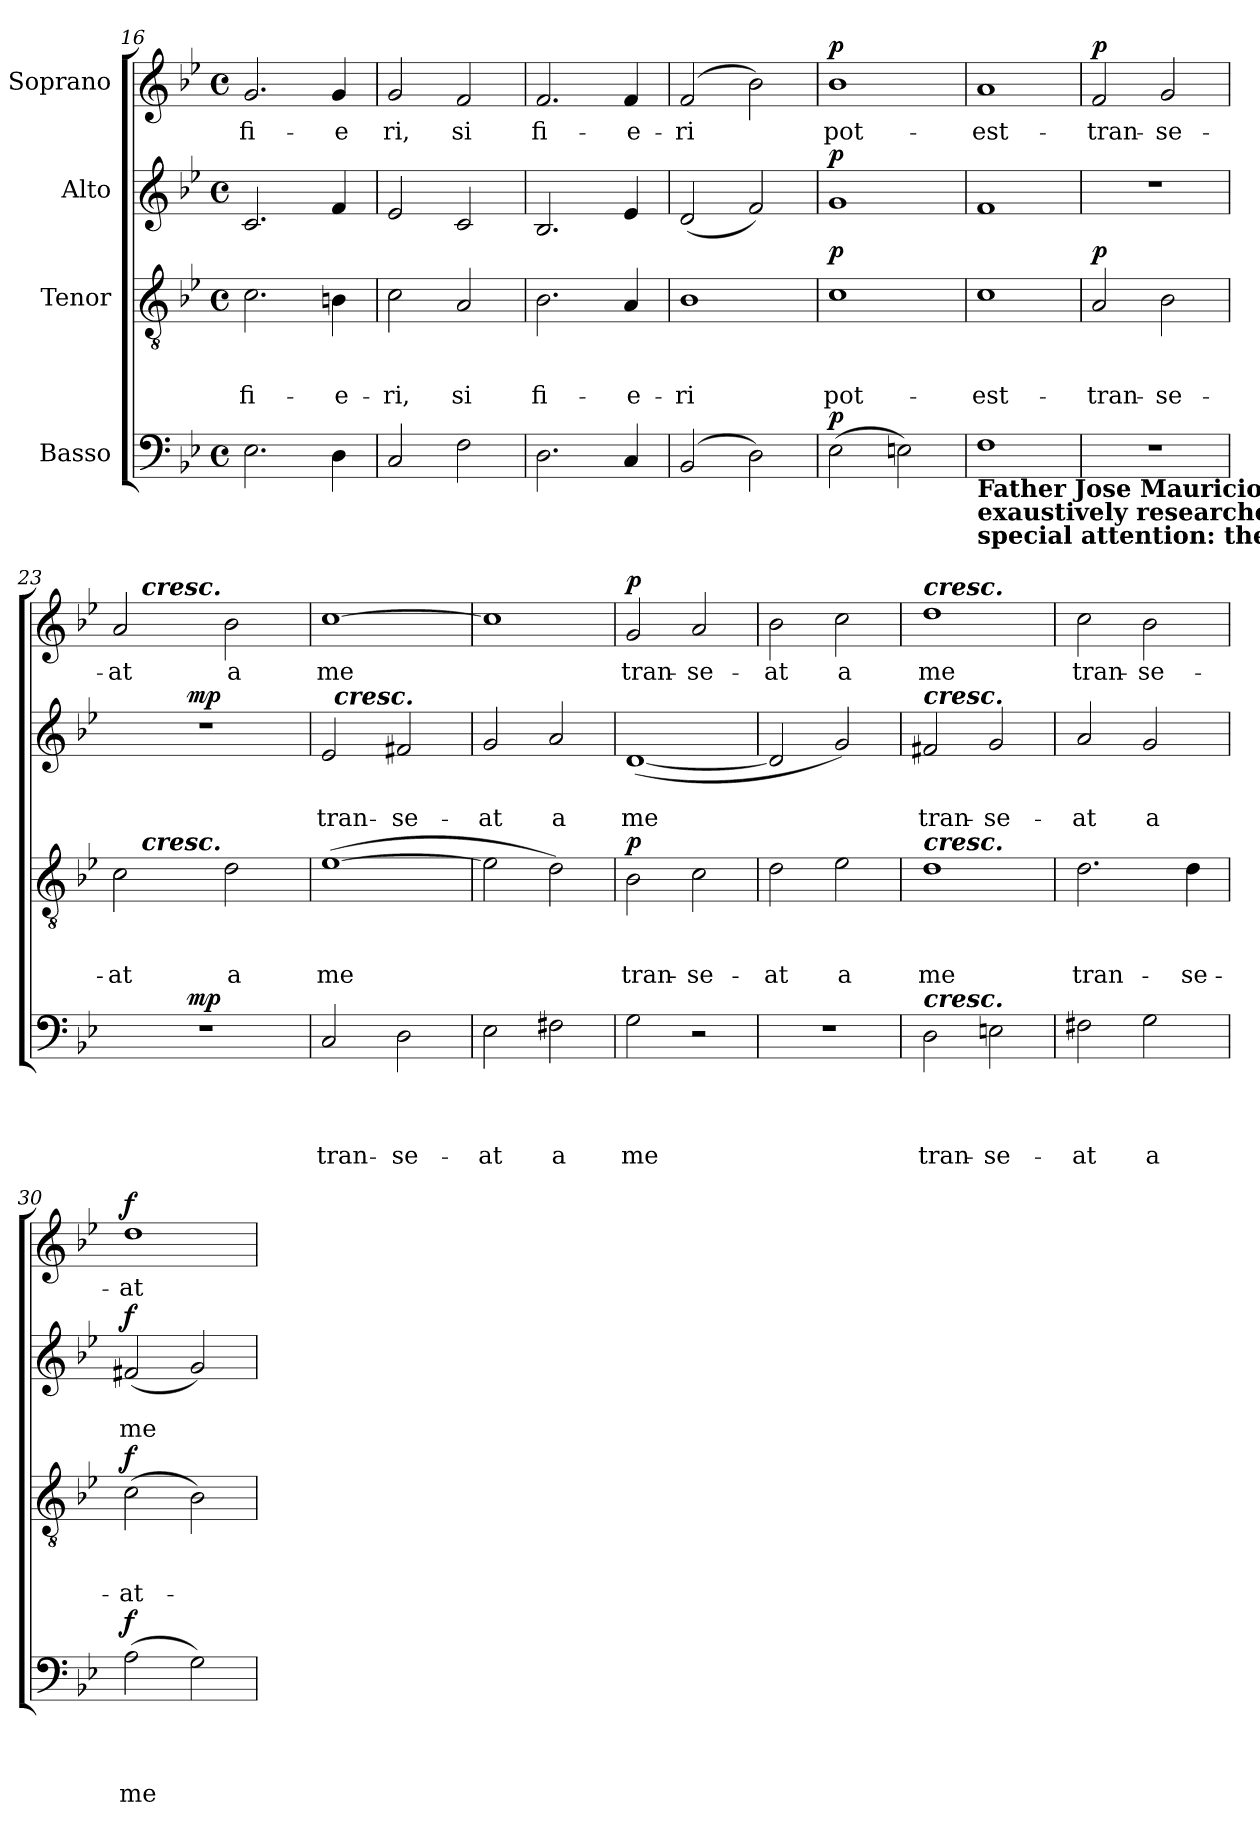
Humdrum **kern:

**kern	**text	**text	**text	**text	**dynam	**kern	**text	**text	**text	**dynam	**kern	**text	**text	**dynam	**kern	**text	**dynam
*part4	*part4	*part4	*part4	*part4	*part4	*part3	*part3	*part3	*part3	*part3	*part2	*part2	*part2	*part2	*part1	*part1	*part1
*staff4	*staff4	*staff4	*staff4	*staff4	*staff4	*staff3	*staff3	*staff3	*staff3	*staff3	*staff2	*staff2	*staff2	*staff2	*staff1	*staff1	*staff1
*I"Basso	*	*	*	*	*	*I"Tenor	*	*	*	*	*I"Alto	*	*	*	*I"Soprano	*	*
*clefF4	*	*	*	*	*	*clefGv2	*	*	*	*	*clefG2	*	*	*	*clefG2	*	*
*k[b-e-]	*	*	*	*	*	*k[b-e-]	*	*	*	*	*k[b-e-]	*	*	*	*k[b-e-]	*	*
*B-:	*	*	*	*	*	*B-:	*	*	*	*	*B-:	*	*	*	*B-:	*	*
*M4/4	*	*	*	*	*	*M4/4	*	*	*	*	*M4/4	*	*	*	*M4/4	*	*
*met(c)	*	*	*	*	*	*met(c)	*	*	*	*	*met(c)	*	*	*	*met(c)	*	*
=16	=16	=16	=16	=16	=16	=16	=16	=16	=16	=16	=16	=16	=16	=16	=16	=16	=16
!	!	!	!	!	!	!	!	!	!LO:LY:b	!	!	!	!	!	!	!LO:LY:b	!
2.E-\	.	.	.	.	.	2.c\	.	.	fi-	.	2.c/	.	.	.	2.g/	fi-	.
!	!	!	!	!	!	!	!	!	!LO:LY:b	!	!	!	!	!	!	!LO:LY:b	!
4D\	.	.	.	.	.	4Bn\	.	.	-e-	.	4f/	.	.	.	4g/	-e	.
=17	=17	=17	=17	=17	=17	=17	=17	=17	=17	=17	=17	=17	=17	=17	=17	=17	=17
!	!	!	!	!	!	!	!	!	!LO:LY:b	!	!	!	!	!	!	!LO:LY:b	!
2C/	.	.	.	.	.	2c\	.	.	-ri,	.	2e-/	.	.	.	2g/	ri,	.
!	!	!	!	!	!	!	!	!	!LO:LY:b	!	!	!	!	!	!	!LO:LY:b	!
2F\	.	.	.	.	.	2A/	.	.	si	.	2c/	.	.	.	2f/	si	.
=18	=18	=18	=18	=18	=18	=18	=18	=18	=18	=18	=18	=18	=18	=18	=18	=18	=18
!	!	!	!	!	!	!	!	!	!LO:LY:b	!	!	!	!	!	!	!LO:LY:b	!
2.D\	.	.	.	.	.	2.B-\	.	.	fi-	.	2.B-/	.	.	.	2.f/	fi-	.
!	!	!	!	!	!	!	!	!	!LO:LY:b	!	!	!	!	!	!	!LO:LY:b	!
4C/	.	.	.	.	.	4A/	.	.	-e-	.	4e-/	.	.	.	4f/	-e-	.
=19	=19	=19	=19	=19	=19	=19	=19	=19	=19	=19	=19	=19	=19	=19	=19	=19	=19
!	!	!	!	!	!	!	!	!	!LO:LY:b	!	!	!	!	!	!	!LO:LY:b	!
(<2BB-/	.	.	.	.	.	1B-	.	.	-ri	.	(<2d/	.	.	.	(<2f/	-ri	.
2D\)	.	.	.	.	.	.	.	.	.	.	2f/)	.	.	.	2b-\)	.	.
!!LO:LB:g=z
=20	=20	=20	=20	=20	=20	=20	=20	=20	=20	=20	=20	=20	=20	=20	=20	=20	=20
!	!	!	!	!	!LO:DY:a	!	!	!	!LO:LY:b	!LO:DY:a	!	!	!	!LO:DY:a	!	!LO:LY:b	!LO:DY:a
(>2E-\	.	.	.	.	p	1c	.	.	pot-	p	1g	.	.	p	1b-	pot-	p
2En\)	.	.	.	.	.	.	.	.	.	.	.	.	.	.	.	.	.
!!LO:PB:g=z
=21	=21	=21	=21	=21	=21	=21	=21	=21	=21	=21	=21	=21	=21	=21	=21	=21	=21
!LO:TX:b:B:t=Father Jose Mauricio Nunes Garcia was one of the greatest composers of the Brazilian colonial era. His life and works have been \nexaustively researched by Professor Cleofe Person de Mattos. Two amongst her many outstanding publications on him deserve \nspecial attention&colon; the Complete Catalog of Jose Mauricio's works (1970) and a biography of the composer, issued in 1997.	!	!	!	!	!	!	!	!	!	!	!	!	!	!	!	!	!
!	!	!	!	!	!	!	!	!	!LO:LY:b	!	!	!	!	!	!	!LO:LY:b	!
1F	.	.	.	.	.	1c	.	.	-est-	.	1f	.	.	.	1a	-est-	.
=22	=22	=22	=22	=22	=22	=22	=22	=22	=22	=22	=22	=22	=22	=22	=22	=22	=22
!	!	!	!	!	!	!	!	!	!LO:LY:b	!LO:DY:a	!	!	!	!	!	!LO:LY:b	!LO:DY:a
1r	.	.	.	.	.	2A/	.	.	-tran-	p	1r	.	.	.	2f/	-tran-	p
!	!	!	!	!	!	!	!	!	!LO:LY:b	!	!	!	!	!	!	!LO:LY:b	!
.	.	.	.	.	.	2B-\	.	.	-se-	.	.	.	.	.	2g/	-se-	.
=23	=23	=23	=23	=23	=23	=23	=23	=23	=23	=23	=23	=23	=23	=23	=23	=23	=23
!	!	!	!	!	!	!	!	!	!LO:LY:b	!	!	!	!	!	!	!LO:LY:b	!
*^	*	*	*	*	*	*^	*	*	*	*	*^	*	*	*	*^	*	*
1r	4ryy	.	.	.	.	.	2c\	8ryy	.	.	-at	.	1r	4ryy	.	.	.	2a/	8ryy	-at	.
!	!	!	!	!	!	!	!	!	!	!	!	!	!	!	!	!	!	!	!LO:TX:a:Bi:t=cresc.	!	!
!	!	!	!	!	!	!	!	!LO:TX:a:Bi:t=cresc.	!	!	!	!	!	!	!	!	!	!	!	!	!
.	.	.	.	.	.	.	.	2..ryy	.	.	.	.	.	.	.	.	.	.	2..ryy	.	.
.	16ryy	.	.	.	.	.	.	.	.	.	.	.	.	16ryy	.	.	.	.	.	.	.
!	!	!	!	!	!	!LO:DY:b	!	!	!	!	!	!	!	!	!	!	!LO:DY:b	!	!	!	!
.	2ryy	.	.	.	.	mp	.	.	.	.	.	.	.	2ryy	.	.	mp	.	.	.	.
!	!	!	!	!	!	!	!	!	!	!	!LO:LY:b	!	!	!	!	!	!	!	!	!LO:LY:b	!
.	.	.	.	.	.	.	2d\	.	.	.	a	.	.	.	.	.	.	2b-\	.	a	.
.	8.ryy	.	.	.	.	.	.	.	.	.	.	.	.	8.ryy	.	.	.	.	.	.	.
=24	=24	=24	=24	=24	=24	=24	=24	=24	=24	=24	=24	=24	=24	=24	=24	=24	=24	=24	=24	=24	=24
!LO:TX:a:Bi:t=cresc.	!	!	!	!	!	!	!	!	!	!	!	!	!	!	!	!	!	!	!	!	!
!	!	!	!	!	!LO:LY:b	!	!	!	!	!	!LO:LY:b	!	!	!	!	!LO:LY:b	!	!	!	!LO:LY:b	!
*v	*v	*	*	*	*	*	*	*	*	*	*	*	*	*	*	*	*	*v	*v	*	*
*	*	*	*	*	*	*v	*v	*	*	*	*	*	*	*	*	*	*	*	*
2C/	.	.	.	tran-	.	(>[>1e-	.	.	me	.	2e-/	32ryy	.	tran-	.	[>1cc	me	.
!	!	!	!	!	!	!	!	!	!	!	!	!LO:TX:a:Bi:t=cresc.	!	!	!	!	!	!
.	.	.	.	.	.	.	.	.	.	.	.	2ryy	.	.	.	.	.	.
!	!	!	!	!LO:LY:b	!	!	!	!	!	!	!	!	!	!LO:LY:b	!	!	!	!
2D\	.	.	.	-se-	.	.	.	.	.	.	2f#X/	.	.	-se-	.	.	.	.
.	.	.	.	.	.	.	.	.	.	.	.	4...ryy	.	.	.	.	.	.
=25	=25	=25	=25	=25	=25	=25	=25	=25	=25	=25	=25	=25	=25	=25	=25	=25	=25	=25
!	!	!	!	!LO:LY:b	!	!	!	!	!	!	!	!	!	!LO:LY:b	!	!	!	!
*	*	*	*	*	*	*	*	*	*	*	*v	*v	*	*	*	*	*	*
2E-\	.	.	.	-at	.	2e-\]	.	.	.	.	2g/	.	-at	.	1cc]	.	.
!	!	!	!	!LO:LY:b	!	!	!	!	!	!	!	!	!LO:LY:b	!	!	!	!
2F#X\	.	.	.	a	.	2d\)	.	.	.	.	2a/	.	a	.	.	.	.
=26	=26	=26	=26	=26	=26	=26	=26	=26	=26	=26	=26	=26	=26	=26	=26	=26	=26
!	!	!	!	!LO:LY:b	!	!	!	!	!LO:LY:b	!LO:DY:a	!	!	!LO:LY:b	!	!	!LO:LY:b	!LO:DY:a
2G\	.	.	.	me	.	2B-\	.	.	tran-	p	(<[<1d	.	me	.	2g/	tran-	p
!	!	!	!	!	!	!	!	!	!LO:LY:b	!	!	!	!	!	!	!LO:LY:b	!
2r	.	.	.	.	.	2c\	.	.	-se-	.	.	.	.	.	2a/	-se-	.
=27	=27	=27	=27	=27	=27	=27	=27	=27	=27	=27	=27	=27	=27	=27	=27	=27	=27
!	!	!	!	!	!	!	!	!	!LO:LY:b	!	!	!	!	!	!	!LO:LY:b	!
1r	.	.	.	.	.	2d\	.	.	-at	.	2d/]	.	.	.	2b-\	-at	.
!	!	!	!	!	!	!	!	!	!LO:LY:b	!	!	!	!	!	!	!LO:LY:b	!
.	.	.	.	.	.	2e-\	.	.	a	.	2g/)	.	.	.	2cc\	a	.
=28	=28	=28	=28	=28	=28	=28	=28	=28	=28	=28	=28	=28	=28	=28	=28	=28	=28
!	!	!	!	!	!	!	!	!	!	!	!	!	!	!	!LO:TX:a:Bi:t=cresc.	!	!
!	!	!	!	!	!	!	!	!	!	!	!LO:TX:a:Bi:t=cresc.	!	!	!	!	!	!
!	!	!	!	!	!	!LO:TX:a:Bi:t=cresc.	!	!	!	!	!	!	!	!	!	!	!
!LO:TX:a:Bi:t=cresc.	!	!	!	!	!	!	!	!	!	!	!	!	!	!	!	!	!
!	!	!	!	!LO:LY:b	!	!	!	!	!LO:LY:b	!	!	!	!LO:LY:b	!	!	!LO:LY:b	!
2D\	.	.	.	tran-	.	1d	.	.	me	.	2f#X/	.	tran-	.	1dd	me	.
!	!	!	!	!LO:LY:b	!	!	!	!	!	!	!	!	!LO:LY:b	!	!	!	!
2En\	.	.	.	-se-	.	.	.	.	.	.	2g/	.	-se-	.	.	.	.
=29	=29	=29	=29	=29	=29	=29	=29	=29	=29	=29	=29	=29	=29	=29	=29	=29	=29
!	!	!	!	!LO:LY:b	!	!	!	!	!LO:LY:b	!	!	!	!LO:LY:b	!	!	!LO:LY:b	!
2F#X\	.	.	.	-at	.	2.d\	.	.	tran-	.	2a/	.	-at	.	2cc\	tran-	.
!	!	!	!	!LO:LY:b	!	!	!	!	!	!	!	!	!LO:LY:b	!	!	!LO:LY:b	!
2G\	.	.	.	a	.	.	.	.	.	.	2g/	.	a	.	2b-\	-se-	.
!	!	!	!	!	!	!	!	!	!LO:LY:b	!	!	!	!	!	!	!	!
.	.	.	.	.	.	4d\	.	.	-se-	.	.	.	.	.	.	.	.
!!LO:LB:g=z
=30	=30	=30	=30	=30	=30	=30	=30	=30	=30	=30	=30	=30	=30	=30	=30	=30	=30
!	!	!	!	!LO:LY:b	!LO:DY:a	!	!	!	!LO:LY:b	!LO:DY:a	!	!	!LO:LY:b	!LO:DY:a	!	!LO:LY:b	!LO:DY:a
(>2A\	.	.	.	me	f	(>2c\	.	.	-at-	f	(<2f#X/	.	me	f	1dd	-at-	f
2G\)	.	.	.	.	.	2B-\)	.	.	.	.	2g/)	.	.	.	.	.	.
=	=	=	=	=	=	=	=	=	=	=	=	=	=	=	=	=	=
*-	*-	*-	*-	*-	*-	*-	*-	*-	*-	*-	*-	*-	*-	*-	*-	*-	*-
